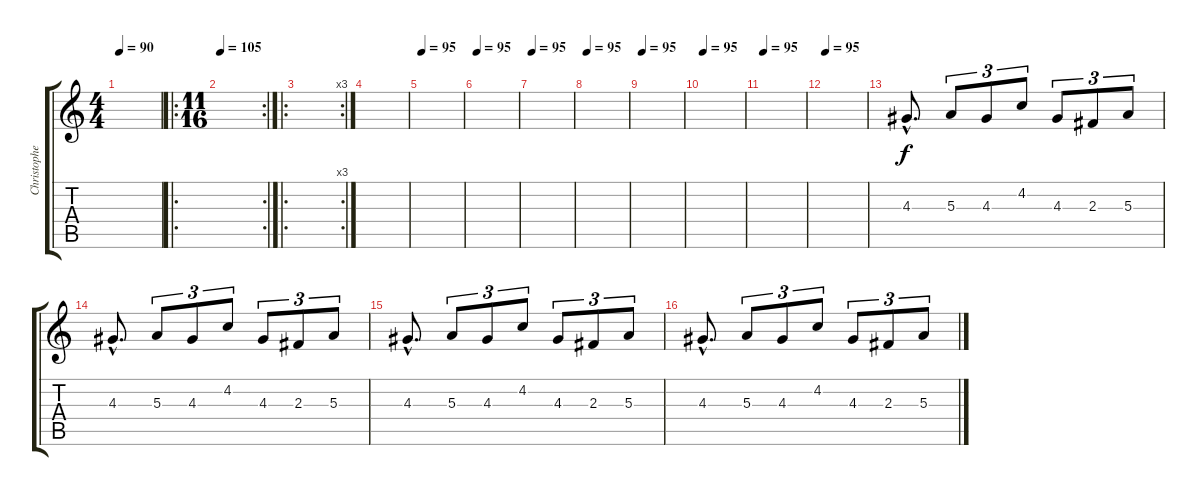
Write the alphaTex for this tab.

\track ("Christopher Johnsson (Acoustic Guitar)" "Christophe") {instrument electricguitarclean}
\staff {score tabs}
\tuning (Db4 Ab3 E3 B2 Gb2 Db2) {hide}
\ts (4 4)
\tempo 90
\clef g2
\ks c
|
\ro
\rc 2
\ts (11 16)
\tempo 105
|
\ro
\rc 3
|
|
\tempo 95
|
\tempo 95
|
\tempo 95
|
\tempo 95
|
\tempo 95
|
\tempo 95
|
\tempo 95
|
\tempo 95
|
4.3{hac}.8{d} 5.3.8{tu (3 2)} 4.3.8{tu (3 2)} 4.2.8{tu (3 2)} 4.3.8{tu (3 2)} 2.3.8{tu (3 2)} 5.3.8{tu (3 2)} |
4.3{hac}.8{d} 5.3.8{tu (3 2)} 4.3.8{tu (3 2)} 4.2.8{tu (3 2)} 4.3.8{tu (3 2)} 2.3.8{tu (3 2)} 5.3.8{tu (3 2)} |
4.3{hac}.8{d} 5.3.8{tu (3 2)} 4.3.8{tu (3 2)} 4.2.8{tu (3 2)} 4.3.8{tu (3 2)} 2.3.8{tu (3 2)} 5.3.8{tu (3 2)} |
4.3{hac}.8{d} 5.3.8{tu (3 2)} 4.3.8{tu (3 2)} 4.2.8{tu (3 2)} 4.3.8{tu (3 2)} 2.3.8{tu (3 2)} 5.3.8{tu (3 2)}
